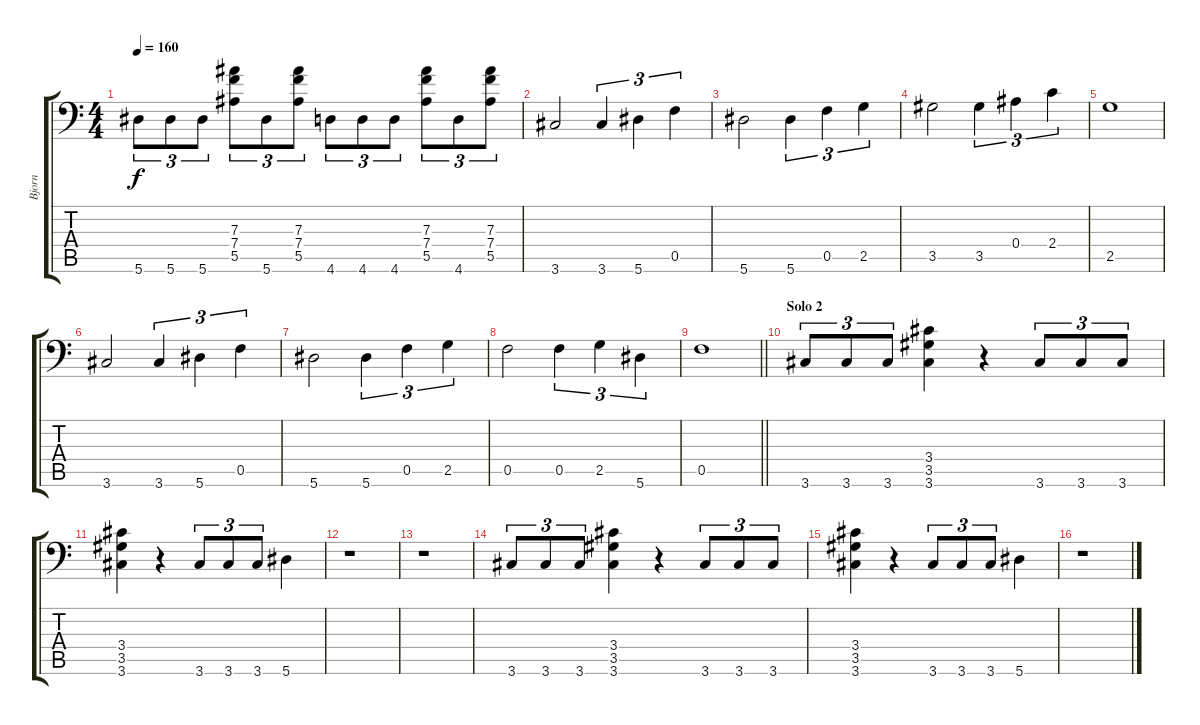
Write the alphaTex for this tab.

\track ("Bjorn" "Bjorn") {instrument distortionguitar}
\staff {score tabs}
\tuning (C4 G3 Eb3 Bb2 F2 Bb1) {hide}
\ts (4 4)
\tempo 160
\clef f4
\ks c
5.6.8{tu (3 2) dy f} 5.6.8{tu (3 2)} 5.6.8{tu (3 2)} (7.3 7.4 5.5).8{tu (3 2)} 5.6.8{tu (3 2)} (7.3 7.4 5.5).8{tu (3 2)} 4.6.8{tu (3 2)} 4.6.8{tu (3 2)} 4.6.8{tu (3 2)} (7.3 7.4 5.5).8{tu (3 2)} 4.6.8{tu (3 2)} (7.3 7.4 5.5).8{tu (3 2)} |
3.6.2 3.6.4{tu (3 2)} 5.6.4{tu (3 2)} 0.5.4{tu (3 2)} |
5.6.2 5.6.4{tu (3 2)} 0.5.4{tu (3 2)} 2.5.4{tu (3 2)} |
3.5.2 3.5.4{tu (3 2)} 0.4.4{tu (3 2)} 2.4.4{tu (3 2)} |
2.5.1 |
3.6.2 3.6.4{tu (3 2)} 5.6.4{tu (3 2)} 0.5.4{tu (3 2)} |
5.6.2 5.6.4{tu (3 2)} 0.5.4{tu (3 2)} 2.5.4{tu (3 2)} |
0.5.2 0.5.4{tu (3 2)} 2.5.4{tu (3 2)} 5.6.4{tu (3 2)} |
\barLineRight lightlight
0.5.1 |
\section ("" "Solo 2")
3.6.8{tu (3 2)} 3.6.8{tu (3 2)} 3.6.8{tu (3 2)} (3.4 3.5 3.6).4 r.4 3.6.8{tu (3 2)} 3.6.8{tu (3 2)} 3.6.8{tu (3 2)} |
(3.4 3.5 3.6).4 r.4 3.6.8{tu (3 2)} 3.6.8{tu (3 2)} 3.6.8{tu (3 2)} 5.6.4 |
r.1 |
r.1 |
3.6.8{tu (3 2)} 3.6.8{tu (3 2)} 3.6.8{tu (3 2)} (3.4 3.5 3.6).4 r.4 3.6.8{tu (3 2)} 3.6.8{tu (3 2)} 3.6.8{tu (3 2)} |
(3.4 3.5 3.6).4 r.4 3.6.8{tu (3 2)} 3.6.8{tu (3 2)} 3.6.8{tu (3 2)} 5.6.4 |
r.1
